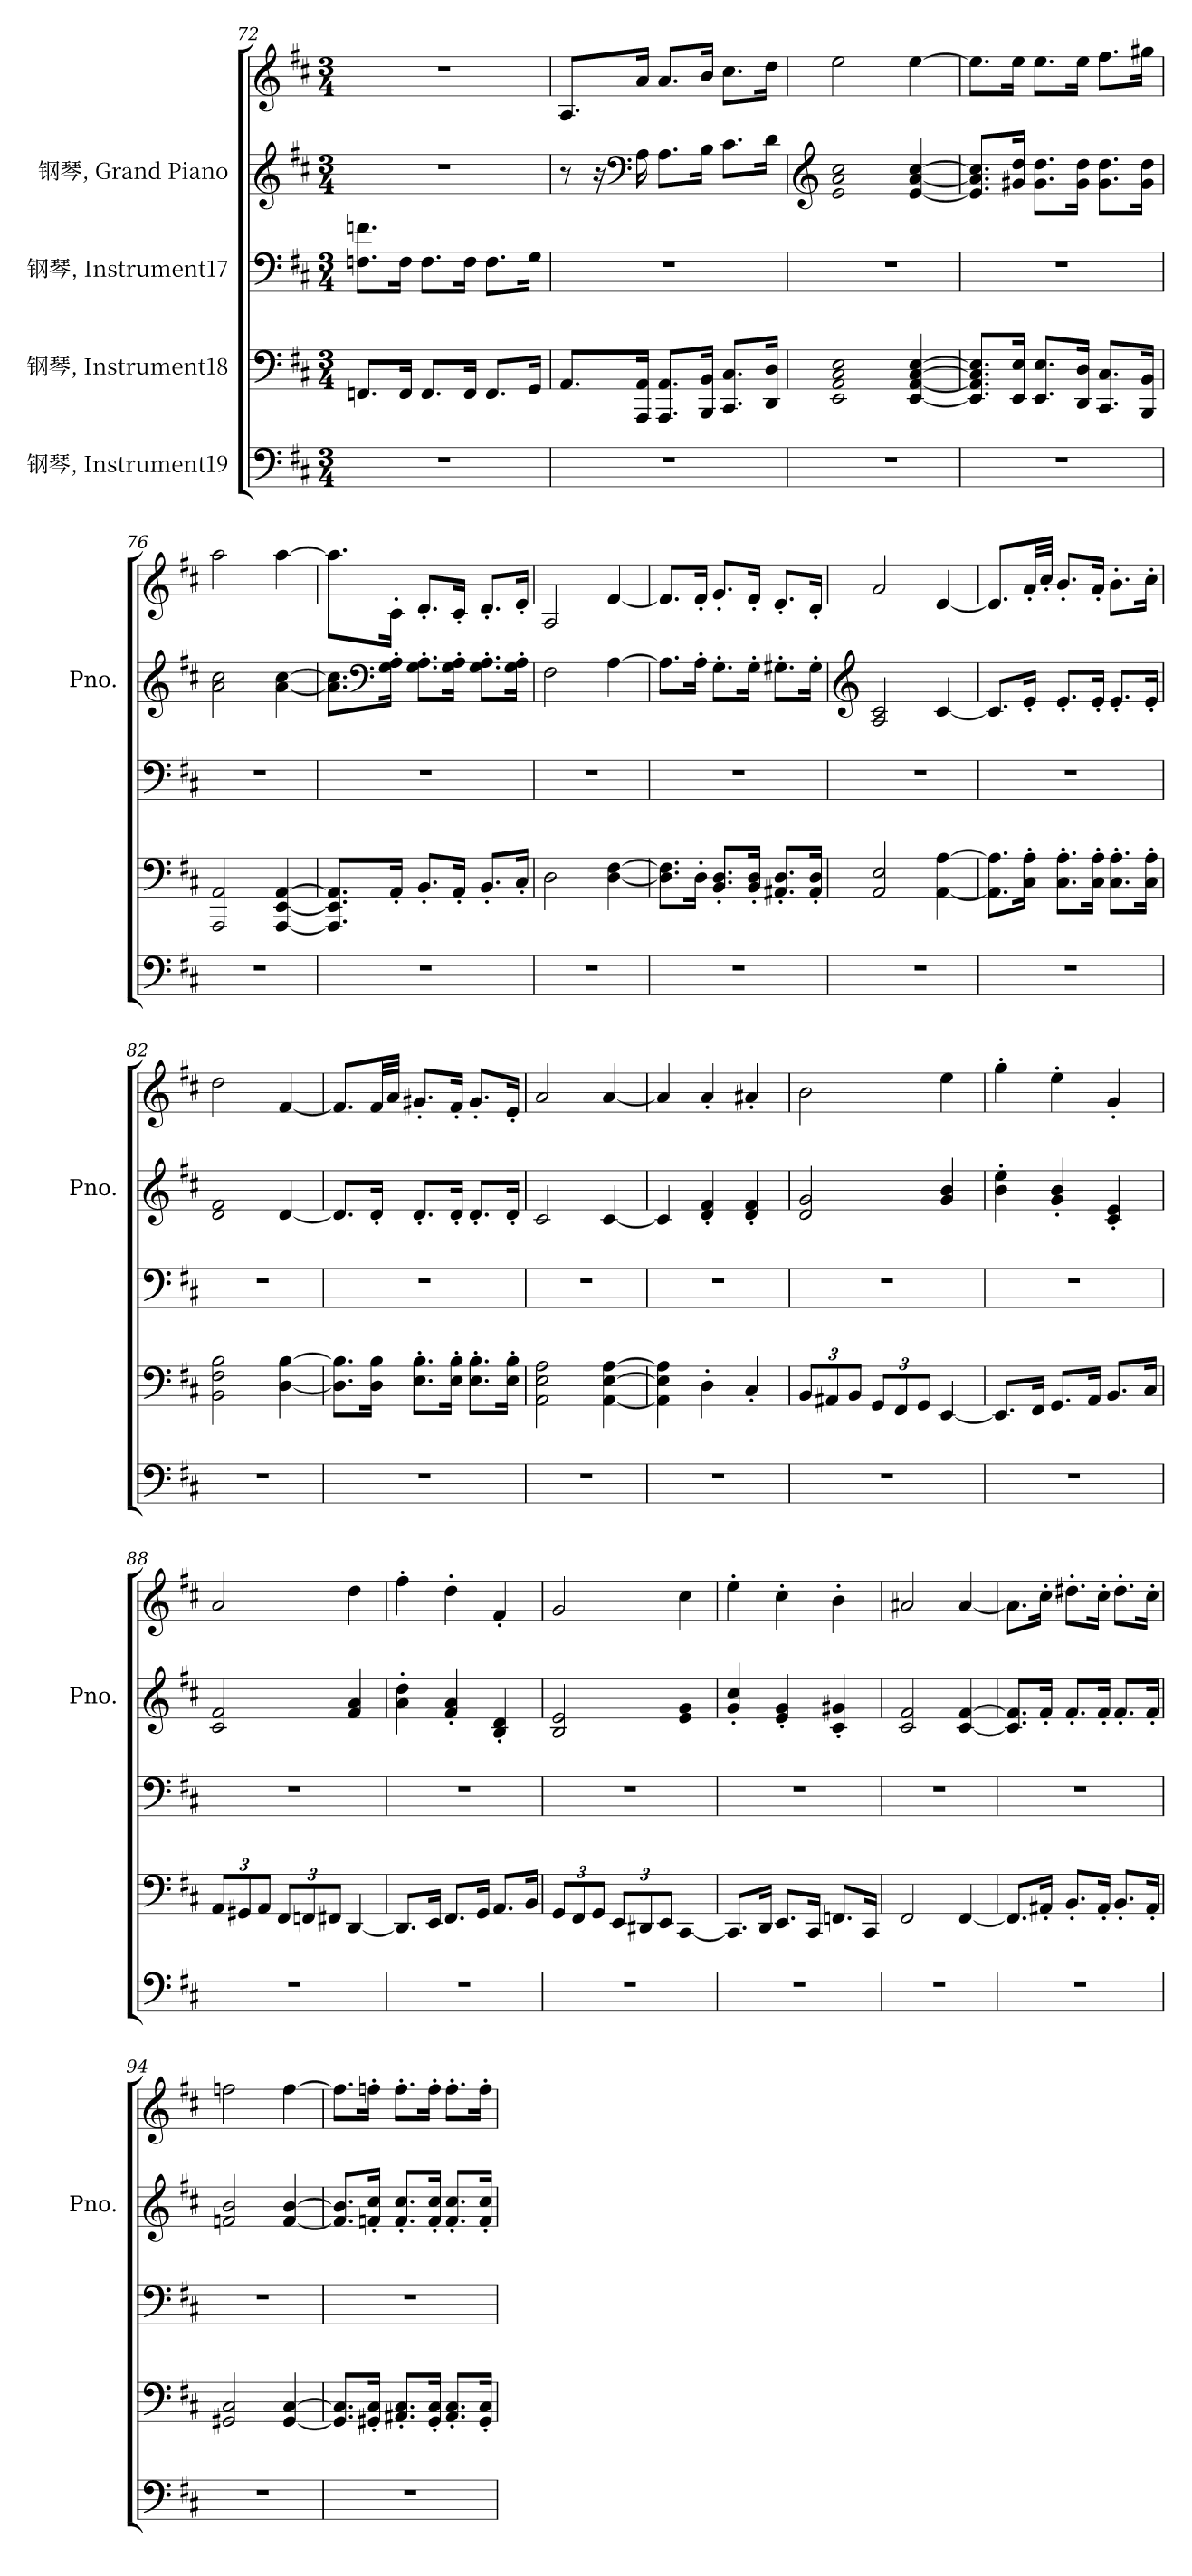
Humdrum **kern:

**kern	**kern	**kern	**kern	**kern
*part4	*part3	*part2	*part1	*part1
*staff5	*staff4	*staff3	*staff2	*staff1
*I"钢琴, Instrument19	*I"钢琴, Instrument18	*I"钢琴, Instrument17	*I"钢琴, Grand Piano	*
*	*	*	*I'Pno.	*
*clefF4	*clefF4	*clefF4	*clefG2	*clefG2
*k[f#c#]	*k[f#c#]	*k[f#c#]	*k[f#c#]	*k[f#c#]
*M3/4	*M3/4	*M3/4	*M3/4	*M3/4
=72	=72	=72	=72	=72
2.r	8.FFn/L	8.Fn\ 8.fn\L	2.r	2.r
.	16FF/Jk	16F\Jk	.	.
.	8.FF/L	8.F\L	.	.
.	16FF/Jk	16F\Jk	.	.
.	8.FF/L	8.F\L	.	.
.	16GG/Jk	16G\Jk	.	.
!!LO:LB:g=z
=73	=73	=73	=73	=73
2.r	8.AA/L	2.r	8r	8.A/L
.	.	.	16r	.
*	*	*	*clefF4	*
.	16AAA/ 16AA/Jk	.	16A\	16a/Jk
.	8.AAA/ 8.AA/L	.	8.A\L	8.a/L
.	16BBB/ 16BB/Jk	.	16B\Jk	16b/Jk
.	8.CC#/ 8.C#/L	.	8.c#\L	8.cc#\L
.	16DD/ 16D/Jk	.	16d\Jk	16dd\Jk
=74	=74	=74	=74	=74
*	*	*	*clefG2	*
2.r	2EE/ 2AA/ 2C#/ 2E/	2.r	2e/ 2a/ 2cc#/	2ee\
.	[4EE/ [4AA/ [4C#/ [4E/	.	[4e/ [4a/ [4cc#/	[4ee\
=75	=75	=75	=75	=75
2.r	8.EE/] 8.AA/] 8.C#/] 8.E/]L	2.r	8.e/] 8.a/] 8.cc#/]L	8.ee\L]
.	16EE/ 16E/Jk	.	16g#X/ 16dd/Jk	16ee\Jk
.	8.EE/ 8.E/L	.	8.g#\ 8.dd\L	8.ee\L
.	16DD/ 16D/Jk	.	16g#\ 16dd\Jk	16ee\Jk
.	8.CC#/ 8.C#/L	.	8.g#\ 8.dd\L	8.ff#\L
.	16BBB/ 16BB/Jk	.	16g#\ 16dd\Jk	16gg#X\Jk
=76	=76	=76	=76	=76
2.r	2AAA/ 2AA/	2.r	2a\ 2cc#\	2aa\
.	[4AAA/ [4EE/ [4AA/	.	[4a\ [4cc#\	[4aa\
!!LO:PB:g=z
=77	=77	=77	=77	=77
2.r	8.AAA/] 8.EE/] 8.AA/]L	2.r	8.a\] 8.cc#\]L	8.aa\L]
*	*	*	*clefF4	*
.	16AA'/Jk	.	16G\' 16A\'Jk	16c#'\Jk
.	8.BB'/L	.	8.G\' 8.A\'L	8.d'/L
.	16AA'/Jk	.	16G\' 16A\'Jk	16c#'/Jk
.	8.BB'/L	.	8.G\' 8.A\'L	8.d'/L
.	16C#'/Jk	.	16G\' 16A\'Jk	16e'/Jk
=78	=78	=78	=78	=78
2.r	2D\	2.r	2F#\	2A/
.	[4D\ [4F#\	.	[4A\	[4f#/
=79	=79	=79	=79	=79
2.r	8.D\] 8.F#\]L	2.r	8.A\L]	8.f#/L]
.	16D'\Jk	.	16A'\Jk	16f#'/Jk
.	8.BB/' 8.D/'L	.	8.G'\L	8.g'/L
.	16BB/' 16D/'Jk	.	16G'\Jk	16f#'/Jk
.	8.AA#X/' 8.D/'L	.	8.G#X'\L	8.e'/L
.	16AA#/' 16D/'Jk	.	16G#'\Jk	16d'/Jk
=80	=80	=80	=80	=80
*	*	*	*clefG2	*
2.r	2AA/ 2E/	2.r	2A/ 2c#/	2a/
.	[4AA\ [4A\	.	[4c#/	[4e/
=81	=81	=81	=81	=81
2.r	8.AA\] 8.A\]L	2.r	8.c#/L]	8.e/L]
.	16C#\' 16A\'Jk	.	16e'/Jk	32a'/LL
.	.	.	.	32cc#'/JJJ
.	8.C#\' 8.A\'L	.	8.e'/L	8.b'/L
.	16C#\' 16A\'Jk	.	16e'/Jk	16a'/Jk
.	8.C#\' 8.A\'L	.	8.e'/L	8.b'\L
.	16C#\' 16A\'Jk	.	16e'/Jk	16cc#'\Jk
!!LO:LB:g=z
=82	=82	=82	=82	=82
2.r	2BB\ 2F#\ 2B\	2.r	2d/ 2f#/	2dd\
.	[4D\ [4B\	.	[4d/	[4f#/
=83	=83	=83	=83	=83
2.r	8.D\] 8.B\]L	2.r	8.d/L]	8.f#/L]
.	16D\ 16B\Jk	.	16d'/Jk	32f#/LL
.	.	.	.	32a/JJJ
.	8.E\' 8.B\'L	.	8.d'/L	8.g#X'/L
.	16E\' 16B\'Jk	.	16d'/Jk	16f#'/Jk
.	8.E\' 8.B\'L	.	8.d'/L	8.g#'/L
.	16E\' 16B\'Jk	.	16d'/Jk	16e'/Jk
=84	=84	=84	=84	=84
2.r	2AA\ 2E\ 2A\	2.r	2c#/	2a/
.	[4AA\ [4E\ [4A\	.	[4c#/	[4a/
=85	=85	=85	=85	=85
2.r	4AA\] 4E\] 4A\]	2.r	4c#/]	4a/]
.	4D'\	.	4d/' 4f#/'	4a'/
.	4C#'/	.	4d/' 4f#/'	4a#X'/
=86	=86	=86	=86	=86
*	*Xbrackettup	*	*	*
2.r	12BB/L	2.r	2d/ 2g/	2b\
.	12AA#X/	.	.	.
.	12BB/J	.	.	.
.	12GG/L	.	.	.
.	12FF#/	.	.	.
.	12GG/J	.	.	.
.	[4EE/	.	4g/ 4b/	4ee\
=87	=87	=87	=87	=87
2.r	8.EE/L]	2.r	4b\' 4ee\'	4gg'\
.	16FF#/Jk	.	.	.
.	8.GG/L	.	4g/' 4b/'	4ee'\
.	16AA/Jk	.	.	.
.	8.BB/L	.	4c#/' 4e/'	4g'/
.	16C#/Jk	.	.	.
!!LO:PB:g=z
=88	=88	=88	=88	=88
2.r	12AA/L	2.r	2c#/ 2f#/	2a/
.	12GG#X/	.	.	.
.	12AA/J	.	.	.
.	12FF#/L	.	.	.
.	12FFn/	.	.	.
.	12FF#X/J	.	.	.
.	[4DD/	.	4f#/ 4a/	4dd\
=89	=89	=89	=89	=89
2.r	8.DD/L]	2.r	4a\' 4dd\'	4ff#'\
.	16EE/Jk	.	.	.
.	8.FF#/L	.	4f#/' 4a/'	4dd'\
.	16GG/Jk	.	.	.
.	8.AA/L	.	4B/' 4d/'	4f#'/
.	16BB/Jk	.	.	.
=90	=90	=90	=90	=90
2.r	12GG/L	2.r	2B/ 2e/	2g/
.	12FF#/	.	.	.
.	12GG/J	.	.	.
.	12EE/L	.	.	.
.	12DD#X/	.	.	.
.	12EE/J	.	.	.
.	[4CC#/	.	4e/ 4g/	4cc#\
=91	=91	=91	=91	=91
2.r	8.CC#/L]	2.r	4g/' 4cc#/'	4ee'\
.	16DD/Jk	.	.	.
.	8.EE/L	.	4e/' 4g/'	4cc#'\
.	16CC#/Jk	.	.	.
.	8.FFn/L	.	4c#/' 4g#X/'	4b'\
.	16CC#/Jk	.	.	.
=92	=92	=92	=92	=92
2.r	2FF#/	2.r	2c#/ 2f#/	2a#X/
.	[4FF#/	.	[4c#/ [4f#/	[4a#/
!!LO:LB:g=z
=93	=93	=93	=93	=93
2.r	8.FF#/L]	2.r	8.c#/] 8.f#/]L	8.a#\L]
.	16AA#X'/Jk	.	16f#'/Jk	16cc#'\Jk
.	8.BB'/L	.	8.f#'/L	8.dd#X'\L
.	16AA#'/Jk	.	16f#'/Jk	16cc#'\Jk
.	8.BB'/L	.	8.f#'/L	8.dd#'\L
.	16AA#'/Jk	.	16f#'/Jk	16cc#'\Jk
=94	=94	=94	=94	=94
2.r	2GG#X/ 2C#/	2.r	2fn/ 2b/	2ffn\
.	[4GG#/ [4C#/	.	[4f/ [4b/	[4ff\
=95	=95	=95	=95	=95
2.r	8.GG#/] 8.C#/]L	2.r	8.f/] 8.b/]L	8.ff\L]
.	16GG#X/' 16C#/'Jk	.	16fn/' 16cc#/'Jk	16ffn'\Jk
.	8.AA#X/' 8.C#/'L	.	8.f/' 8.cc#/'L	8.ff'\L
.	16GG#/' 16C#/'Jk	.	16f/' 16cc#/'Jk	16ff'\Jk
.	8.AA#/' 8.C#/'L	.	8.f/' 8.cc#/'L	8.ff'\L
.	16GG#/' 16C#/'Jk	.	16f/' 16cc#/'Jk	16ff'\Jk
=	=	=	=	=
*-	*-	*-	*-	*-
